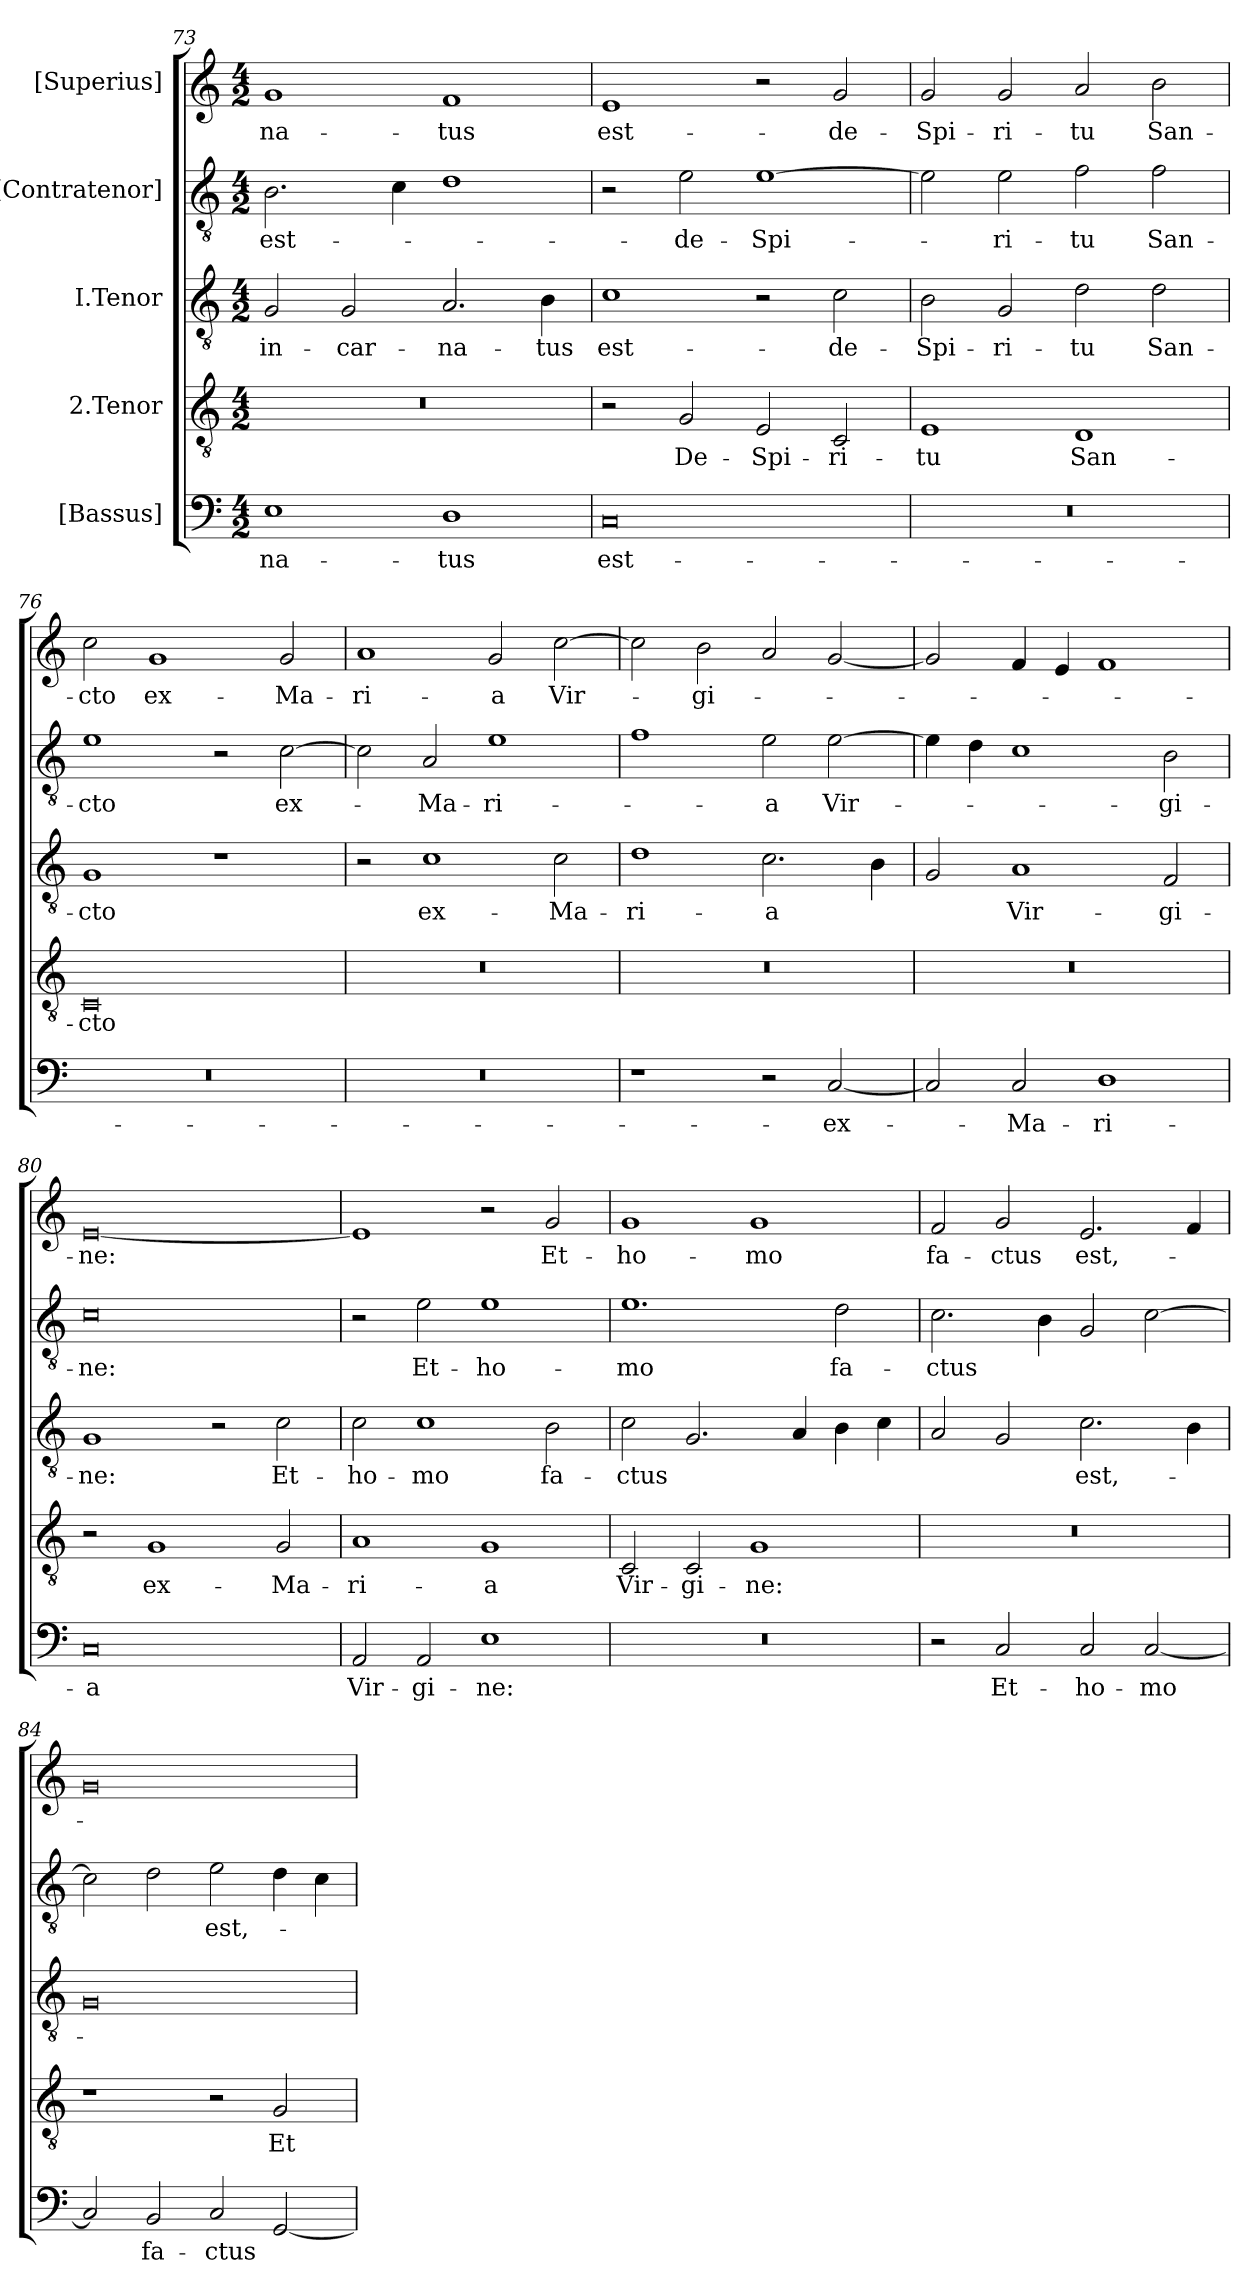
**kern	**text	**kern	**text	**kern	**text	**kern	**text	**kern	**text
*part5	*part5	*part4	*part4	*part3	*part3	*part2	*part2	*part1	*part1
*staff5	*staff5	*staff4	*staff4	*staff3	*staff3	*staff2	*staff2	*staff1	*staff1
*I"[Bassus]	*	*I"2.Tenor	*	*I"I.Tenor	*	*I"[Contratenor]	*	*I"[Superius]	*
*clefF4	*	*clefGv2	*	*clefGv2	*	*clefGv2	*	*clefG2	*
*k[]	*	*k[]	*	*k[]	*	*k[]	*	*k[]	*
*M4/2	*	*M4/2	*	*M4/2	*	*M4/2	*	*M4/2	*
=73	=73	=73	=73	=73	=73	=73	=73	=73	=73
1E\	-na-	0r	.	2G/	in-	2.B\	est-	1g/	-na-
.	.	.	.	2G/	-car-	.	.	.	.
.	.	.	.	.	.	4c\	.	.	.
1D\	-tus	.	.	2.A/	-na-	1d\	.	1f/	-tus
.	.	.	.	4B\	-tus	.	.	.	.
=74	=74	=74	=74	=74	=74	=74	=74	=74	=74
0C/	est-	2r	.	1c\	est-	2r	.	1e/	est-
.	.	2G/	De-	.	.	2e\	de-	.	.
.	.	2E/	Spi-	2r	.	[1e\	Spi-	2r	.
.	.	2C/	-ri-	2c\	de-	.	.	2g/	de-
=75	=75	=75	=75	=75	=75	=75	=75	=75	=75
0r	.	1E/	-tu	2B\	Spi-	2e\]	.	2g/	Spi-
.	.	.	.	2G/	-ri-	2e\	-ri-	2g/	-ri-
.	.	1D/	San-	2d\	-tu	2f\	-tu	2a/	-tu
.	.	.	.	2d\	San-	2f\	San-	2b\	San-
=76	=76	=76	=76	=76	=76	=76	=76	=76	=76
0r	.	0C/	-cto	1G/	-cto	1e\	-cto	2cc\	-cto
.	.	.	.	.	.	.	.	1g/	ex-
.	.	.	.	1r	.	2r	.	.	.
.	.	.	.	.	.	[2c\	ex-	2g/	Ma-
=77	=77	=77	=77	=77	=77	=77	=77	=77	=77
0r	.	0r	.	2r	.	2c\]	.	1a/	-ri-
.	.	.	.	1c\	ex-	2A/	Ma-	.	.
.	.	.	.	.	.	1e\	-ri-	2g/	-a
.	.	.	.	2c\	Ma-	.	.	[2cc\	Vir-
=78	=78	=78	=78	=78	=78	=78	=78	=78	=78
1r	.	0r	.	1d\	-ri-	1f\	.	2cc\]	.
.	.	.	.	.	.	.	.	2b\	-gi-
2r	.	.	.	2.c\	-a	2e\	-a	2a/	.
[2C/	ex-	.	.	.	.	[2e\	Vir-	[2g/	.
.	.	.	.	4B\	.	.	.	.	.
=79	=79	=79	=79	=79	=79	=79	=79	=79	=79
2C/]	.	0r	.	2G/	.	4e\]	.	2g/]	.
.	.	.	.	.	.	4d\	.	.	.
2C/	Ma-	.	.	1A/	Vir-	1c\	.	4f/	.
.	.	.	.	.	.	.	.	4e/	.
1D\	-ri-	.	.	.	.	.	.	1f/	.
.	.	.	.	2F/	-gi-	2B\	-gi-	.	.
=80	=80	=80	=80	=80	=80	=80	=80	=80	=80
0C/	-a	2r	.	1G/	-ne:	0c\	-ne:	[0e/	-ne:
.	.	1G/	ex-	.	.	.	.	.	.
.	.	.	.	2r	.	.	.	.	.
.	.	2G/	Ma-	2c\	Et-	.	.	.	.
=81	=81	=81	=81	=81	=81	=81	=81	=81	=81
2AA/	Vir-	1A/	-ri-	2c\	ho-	2r	.	1e/]	.
2AA/	-gi-	.	.	1c\	-mo	2e\	Et-	.	.
1E\	-ne:	1G/	-a	.	.	1e\	ho-	2r	.
.	.	.	.	2B\	fa-	.	.	2g/	Et-
=82	=82	=82	=82	=82	=82	=82	=82	=82	=82
0r	.	2C/	Vir-	2c\	-ctus	1.e\	-mo	1g/	ho-
.	.	2C/	-gi-	2.G/	.	.	.	.	.
.	.	1G/	-ne:	.	.	.	.	1g/	-mo
.	.	.	.	4A/	.	.	.	.	.
.	.	.	.	4B\	.	2d\	fa-	.	.
.	.	.	.	4c\	.	.	.	.	.
=83	=83	=83	=83	=83	=83	=83	=83	=83	=83
2r	.	0r	.	2A/	.	2.c\	-ctus	2f/	fa-
2C/	Et-	.	.	2G/	.	.	.	2g/	-ctus
.	.	.	.	.	.	4B\	.	.	.
2C/	ho-	.	.	2.c\	est,-	2G/	.	2.e/	est,-
[2C/	-mo	.	.	.	.	[2c\	.	.	.
.	.	.	.	4B\	.	.	.	4f/	.
=84	=84	=84	=84	=84	=84	=84	=84	=84	=84
2C/]	.	1r	.	0G/	.	2c\]	.	0g/	.
2BB/	fa-	.	.	.	.	2d\	.	.	.
2C/	-ctus	2r	.	.	.	2e\	est,-	.	.
[2GG/	.	2G/	Et-	.	.	4d\	.	.	.
.	.	.	.	.	.	4c\	.	.	.
=	=	=	=	=	=	=	=	=	=
*-	*-	*-	*-	*-	*-	*-	*-	*-	*-
